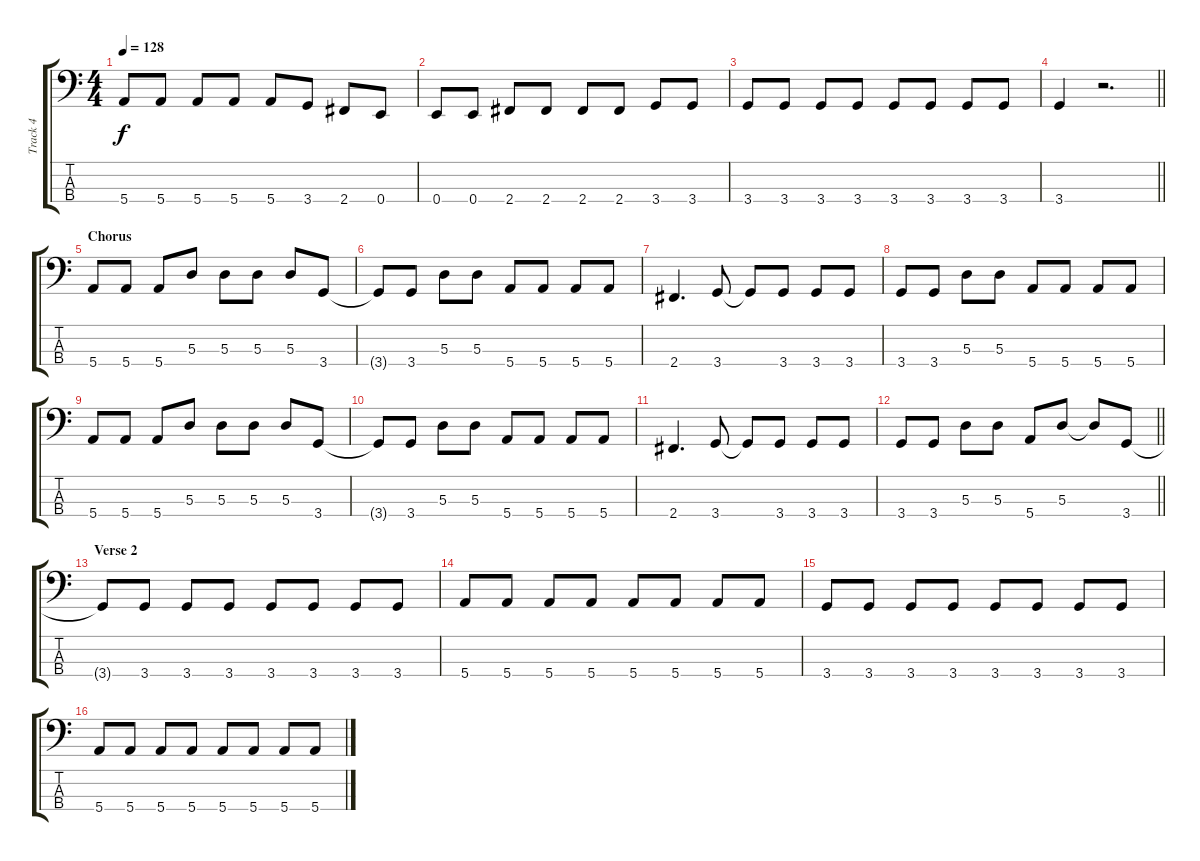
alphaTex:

\track ("Track 4" "Track 4") {instrument electricbassfinger}
\staff {score tabs}
\tuning (G2 D2 A1 E1) {hide}
\ts (4 4)
\tempo 128
\clef f4
\ks c
5.4.8{dy f} 5.4.8 5.4.8 5.4.8 5.4.8 3.4.8 2.4.8 0.4.8 |
0.4.8 0.4.8 2.4.8 2.4.8 2.4.8 2.4.8 3.4.8 3.4.8 |
3.4.8 3.4.8 3.4.8 3.4.8 3.4.8 3.4.8 3.4.8 3.4.8 |
\barLineRight lightlight
3.4.4 r.2{d} |
\section ("" "Chorus")
5.4.8 5.4.8 5.4.8 5.3.8 5.3.8 5.3.8 5.3.8 3.4.8 |
3.4{t}.8 3.4.8 5.3.8 5.3.8 5.4.8 5.4.8 5.4.8 5.4.8 |
2.4.4{d} 3.4.8 3.4{t}.8 3.4.8 3.4.8 3.4.8 |
3.4.8 3.4.8 5.3.8 5.3.8 5.4.8 5.4.8 5.4.8 5.4.8 |
5.4.8 5.4.8 5.4.8 5.3.8 5.3.8 5.3.8 5.3.8 3.4.8 |
3.4{t}.8 3.4.8 5.3.8 5.3.8 5.4.8 5.4.8 5.4.8 5.4.8 |
2.4.4{d} 3.4.8 3.4{t}.8 3.4.8 3.4.8 3.4.8 |
\barLineRight lightlight
3.4.8 3.4.8 5.3.8 5.3.8 5.4.8 5.3.8 5.3{t}.8 3.4.8 |
\section ("" "Verse 2")
3.4{t}.8 3.4.8 3.4.8 3.4.8 3.4.8 3.4.8 3.4.8 3.4.8 |
5.4.8 5.4.8 5.4.8 5.4.8 5.4.8 5.4.8 5.4.8 5.4.8 |
3.4.8 3.4.8 3.4.8 3.4.8 3.4.8 3.4.8 3.4.8 3.4.8 |
5.4.8 5.4.8 5.4.8 5.4.8 5.4.8 5.4.8 5.4.8 5.4.8
